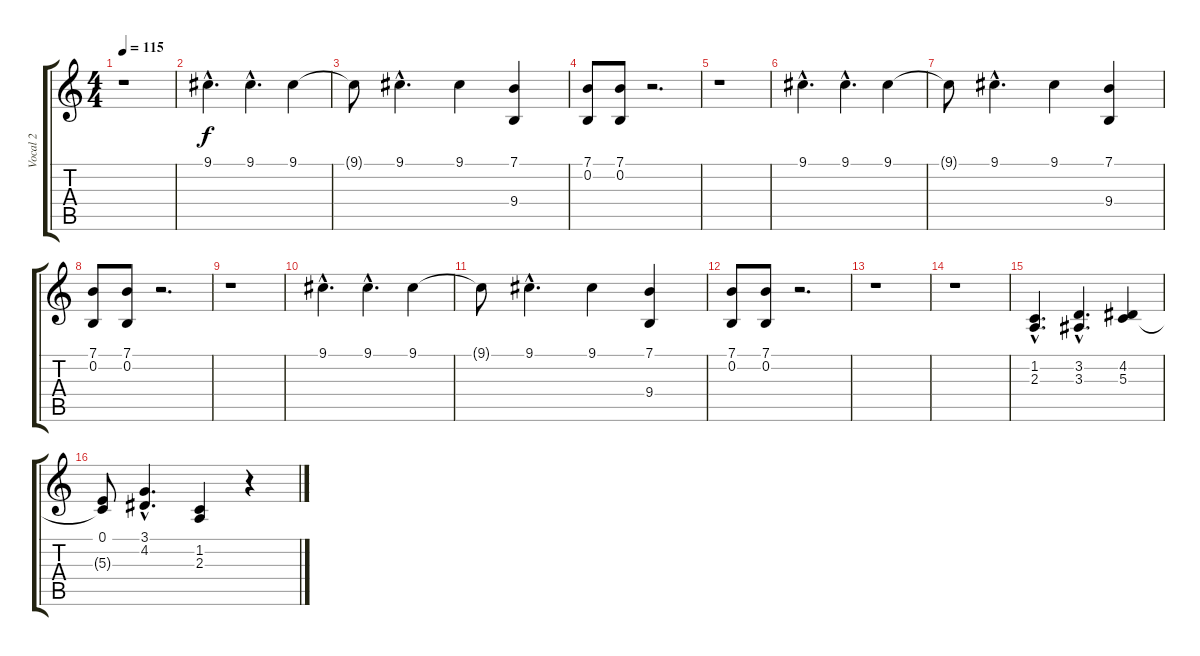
\track ("Vocal 2" "Vocal 2") {instrument lead2sawtooth}
\staff {score tabs}
\tuning (E4 B3 G3 D3 A2 E2) {hide}
\ts (4 4)
\tempo 115
\clef g2
\ks c
r.1{dy f} |
9.1{hac}.4{d} 9.1{hac}.4{d} 9.1.4 |
9.1{t}.8 9.1{hac}.4{d} 9.1.4 (7.1 9.4).4 |
(7.1 0.2).8 (7.1 0.2).8 r.2{d} |
r.1 |
9.1{hac}.4{d} 9.1{hac}.4{d} 9.1.4 |
9.1{t}.8 9.1{hac}.4{d} 9.1.4 (7.1 9.4).4 |
(7.1 0.2).8 (7.1 0.2).8 r.2{d} |
r.1 |
9.1{hac}.4{d} 9.1{hac}.4{d} 9.1.4 |
9.1{t}.8 9.1{hac}.4{d} 9.1.4 (7.1 9.4).4 |
(7.1 0.2).8 (7.1 0.2).8 r.2{d} |
r.1 |
r.1 |
(1.2{hac} 2.3{hac}).4{d} (3.2{hac} 3.3{hac}).4{d} (4.2 5.3).4 |
(0.1 5.3{t}).8 (3.1{hac} 4.2{hac}).4{d} (1.2 2.3).4 r.4
